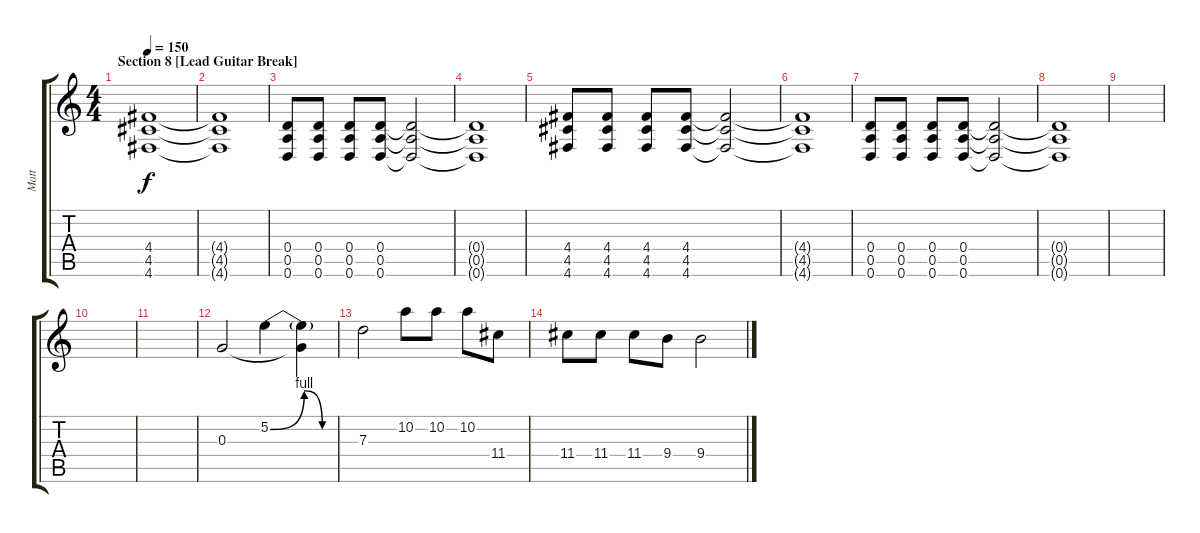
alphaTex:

\track ("Matt" "Matt") {instrument distortionguitar}
\staff {score tabs}
\tuning (E4 B3 G3 D3 A2 D2) {hide}
\ts (4 4)
\section ("" "Section 8 [Lead Guitar Break]")
\tempo 150
\clef g2
\ks c
(4.4 4.5 4.6).1{dy f} |
(4.4{t} 4.5{t} 4.6{t}).1 |
(0.4 0.5 0.6).8 (0.4 0.5 0.6).8 (0.4 0.5 0.6).8 (0.4 0.5 0.6).8 (0.4{t} 0.5{t} 0.6{t}).2 |
(0.4{t} 0.5{t} 0.6{t}).1 |
(4.4 4.5 4.6).8 (4.4 4.5 4.6).8 (4.4 4.5 4.6).8 (4.4 4.5 4.6).8 (4.4{t} 4.5{t} 4.6{t}).2 |
(4.4{t} 4.5{t} 4.6{t}).1 |
(0.4 0.5 0.6).8 (0.4 0.5 0.6).8 (0.4 0.5 0.6).8 (0.4 0.5 0.6).8 (0.4{t} 0.5{t} 0.6{t}).2 |
(0.4{t} 0.5{t} 0.6{t}).1 |
|
|
|
0.3.2 5.2{be (custom 0 0 30 4 46 0 60 0)}.4 (5.2{t} 0.3{t}).4 |
7.3.2 10.2.8 10.2.8 10.2.8 11.4.8 |
11.4.8 11.4.8 11.4.8 9.4.8 9.4.2
